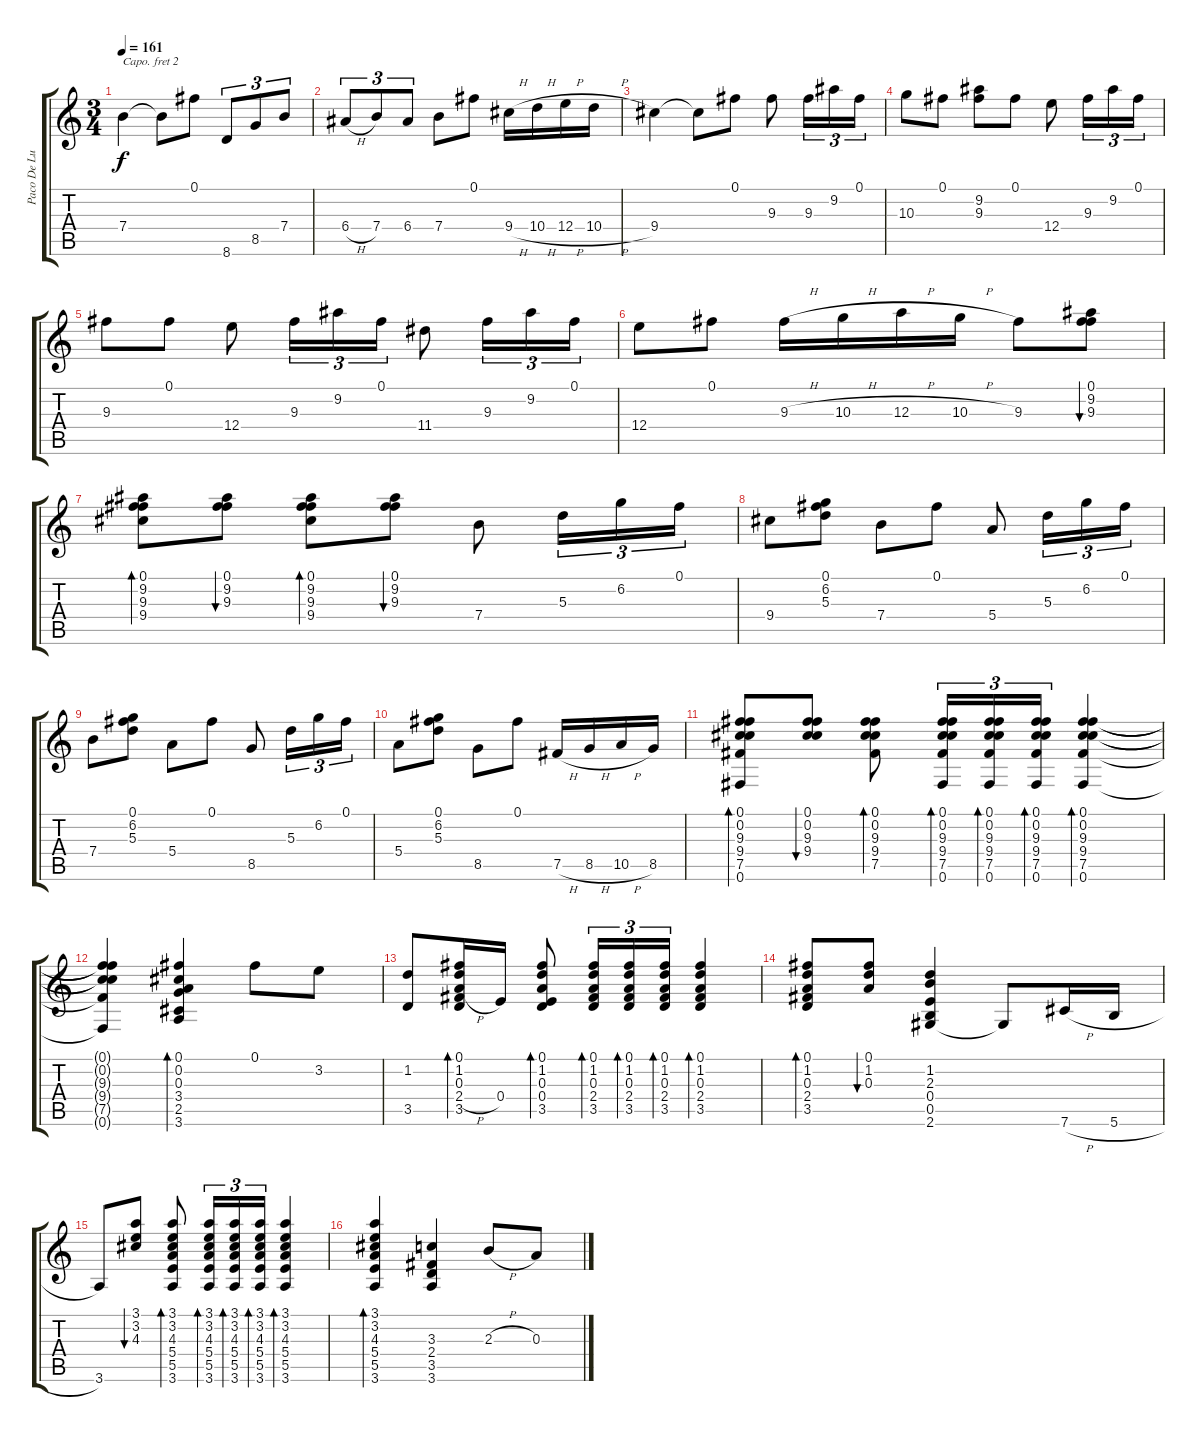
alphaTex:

\track ("Paco De Lucia" "Paco De Lu") {solo instrument acousticguitarnylon}
\staff {score tabs}
\capo 2
\tuning (E4 B3 G3 D3 A2 E2) {hide}
\ts (3 4)
\tempo 161
\clef g2
\ks c
7.4.4{dy f} 7.4{t}.8 0.1.8 8.6.8{tu (3 2)} 8.5.8{tu (3 2)} 7.4.8{tu (3 2)} |
6.4{h}.8{tu (3 2)} 7.4.8{tu (3 2)} 6.4.8{tu (3 2)} 7.4.8 0.1.8 9.4{h}.16 10.4{h}.16 12.4{h}.16 10.4{h}.16 |
9.4.4 9.4{t}.8 0.1.8 9.3.8 9.3.16{tu (3 2)} 9.2.16{tu (3 2)} 0.1.16{tu (3 2)} |
10.3.8 0.1.8 (9.2 9.3).8 0.1.8 12.4.8 9.3.16{tu (3 2)} 9.2.16{tu (3 2)} 0.1.16{tu (3 2)} |
9.3.8 0.1.8 12.4.8 9.3.16{tu (3 2)} 9.2.16{tu (3 2)} 0.1.16{tu (3 2)} 11.4.8 9.3.16{tu (3 2)} 9.2.16{tu (3 2)} 0.1.16{tu (3 2)} |
12.4.8 0.1.8 9.3{h}.16 10.3{h}.16 12.3{h}.16 10.3{h}.16 9.3.8 (0.1 9.2 9.3).8{bu 60} |
(0.1 9.2 9.3 9.4).8{bd 60} (0.1 9.2 9.3).8{bu 60} (0.1 9.2 9.3 9.4).8{bd 60} (0.1 9.2 9.3).8{bu 60} 7.4.8 5.3.16{tu (3 2)} 6.2.16{tu (3 2)} 0.1.16{tu (3 2)} |
9.4.8 (0.1 6.2 5.3).8 7.4.8 0.1.8 5.4.8 5.3.16{tu (3 2)} 6.2.16{tu (3 2)} 0.1.16{tu (3 2)} |
7.4.8 (0.1 6.2 5.3).8 5.4.8 0.1.8 8.5.8 5.3.16{tu (3 2)} 6.2.16{tu (3 2)} 0.1.16{tu (3 2)} |
5.4.8 (0.1 6.2 5.3).8 8.5.8 0.1.8 7.5{h}.16 8.5{h}.16 10.5{h}.16 8.5.16 |
(0.1 0.2 9.3 9.4 7.5 0.6).8{bd 60} (0.1 0.2 9.3 9.4).8{bu 60} (0.1 0.2 9.3 9.4 7.5).8{bd 60} (0.1 0.2 9.3 9.4 7.5 0.6).16{tu (3 2) bd 60} (0.1 0.2 9.3 9.4 7.5 0.6).16{tu (3 2) bd 60} (0.1 0.2 9.3 9.4 7.5 0.6).16{tu (3 2) bd 60} (0.1 0.2 9.3 9.4 7.5 0.6).4{bd 60} |
(0.1{t} 0.2{t} 9.3{t} 9.4{t} 7.5{t} 0.6{t}).4 (0.1 0.2 0.3 3.4 2.5 3.6).4{bd 60} 0.1.8 3.2.8 |
(1.2 3.5).8 (0.1 1.2 0.3 2.4{h} 3.5).16{bd 60} 0.4.16 (0.1 1.2 0.3 0.4 3.5).8{bd 60} (0.1 1.2 0.3 2.4 3.5).16{tu (3 2) bd 60} (0.1 1.2 0.3 2.4 3.5).16{tu (3 2) bd 60} (0.1 1.2 0.3 2.4 3.5).16{tu (3 2) bd 60} (0.1 1.2 0.3 2.4 3.5).4{bd 60} |
(0.1 1.2 0.3 2.4 3.5).8{bd 60} (0.1 1.2 0.3).8{bu 60} (1.2 2.3 0.4 0.5 2.6).4 2.6{t}.8 7.6{h}.16 5.6{h}.16 |
3.6.8 (3.1 3.2 4.3).8{bu 60} (3.1 3.2 4.3 5.4 5.5 3.6).8{bd 60} (3.1 3.2 4.3 5.4 5.5 3.6).16{tu (3 2) bd 60} (3.1 3.2 4.3 5.4 5.5 3.6).16{tu (3 2) bd 60} (3.1 3.2 4.3 5.4 5.5 3.6).16{tu (3 2) bd 60} (3.1 3.2 4.3 5.4 5.5 3.6).4{bd 60} |
(3.1 3.2 4.3 5.4 5.5 3.6).4{bd 60} (3.3 2.4 3.5 3.6).4 2.3{h}.8 0.3.8
